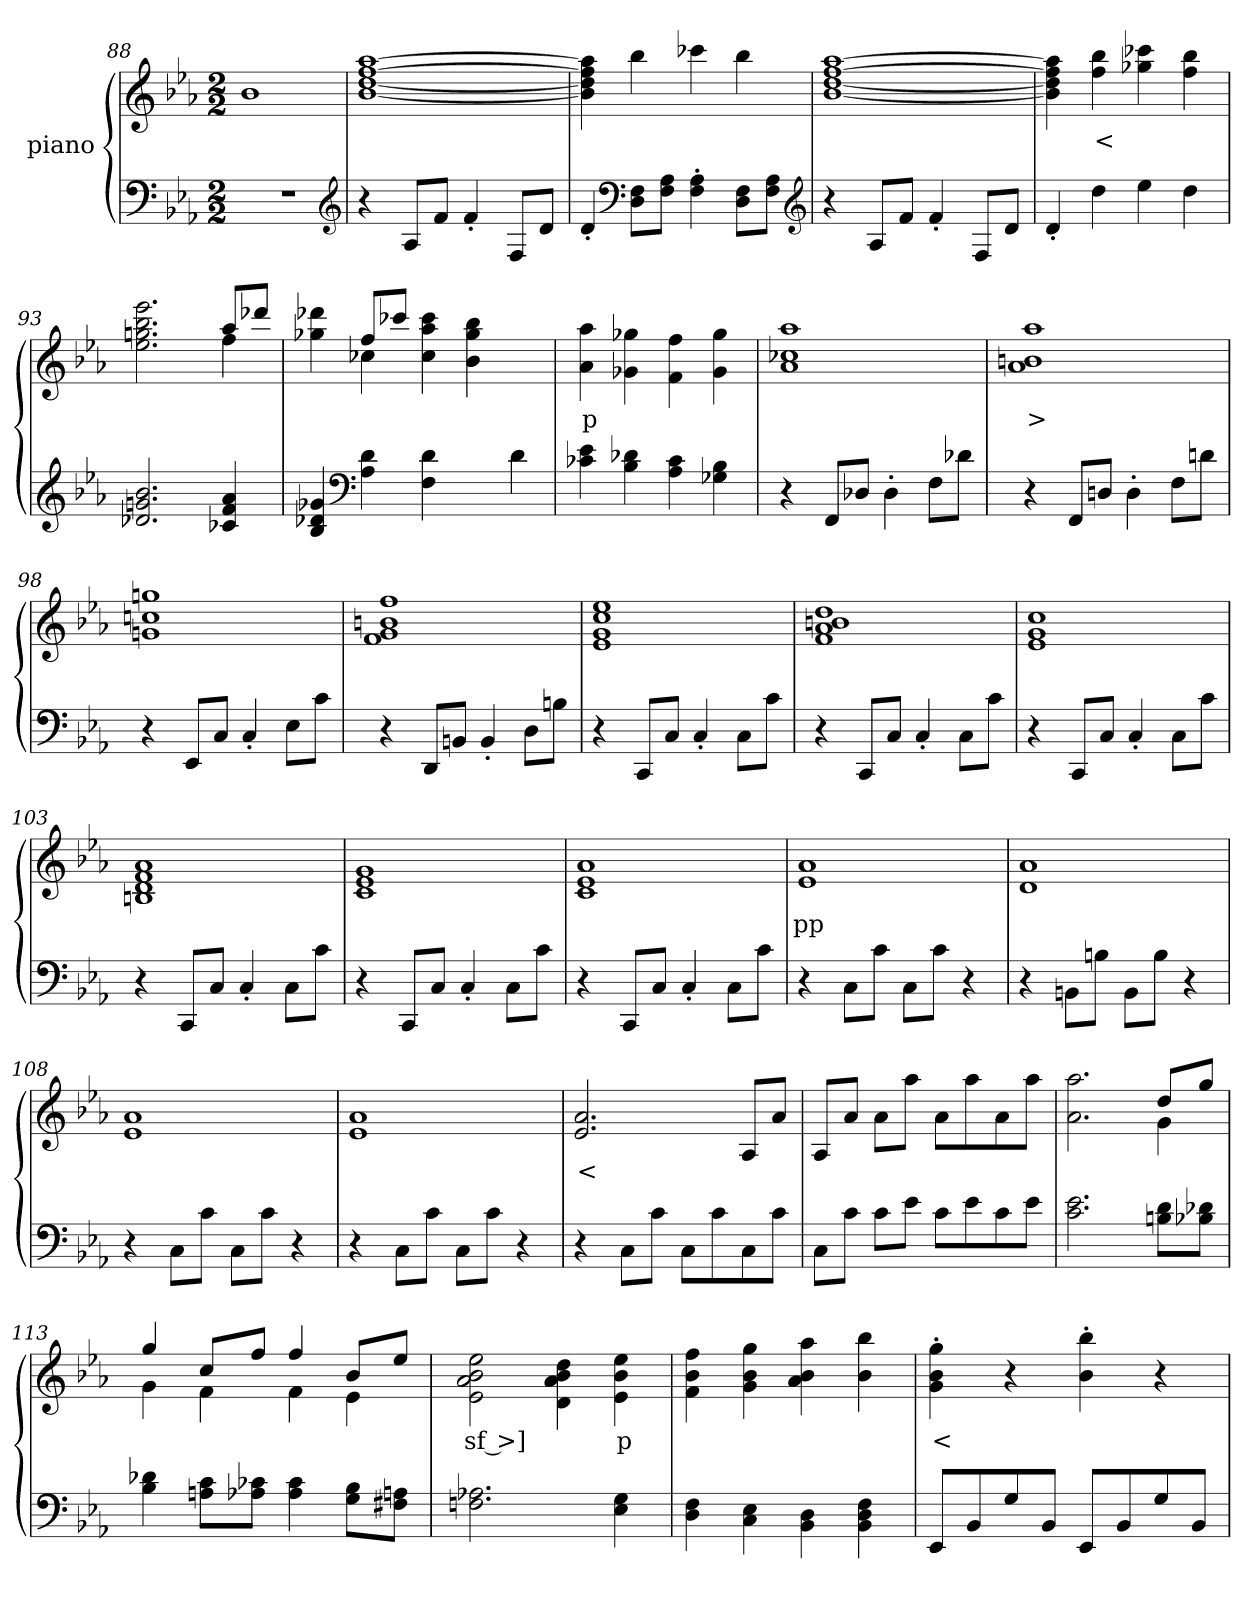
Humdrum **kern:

**kern	**kern	**text
*part2	*part1	*part1
*staff2	*staff1	*staff1
*	*I"piano	*
*clefF4	*clefG2	*
*k[b-e-a-]	*k[b-e-a-]	*
*E-:	*E-:	*
*M2/2	*M2/2	*
=88	=88	=88
1r	1b-	.
*clefG2	*	*
=89	=89	=89
4r	[1b- [1dd [1ff [1aa-	.
8A-L	.	.
8fJ	.	.
4f'>	.	.
8FL	.	.
8dJ	.	.
=90	=90	=90
4d'>	4b-] 4dd] 4ff] 4aa-]	.
*clefF4	*	*
8D 8FL	4bb-	.
8F 8A-J	.	.
4F'> 4A-'>	4ccc-X	.
8D 8FL	4bb-	.
8F 8A-J	.	.
*clefG2	*	*
=91	=91	=91
4r	[1b- [1dd [1ff [1aa-	.
8A-L	.	.
8fJ	.	.
4f'>	.	.
8FL	.	.
8dJ	.	.
=92	=92	=92
4d'>	4b-] 4dd] 4ff] 4aa-]	.
4dd	4ff 4bb-	<
4ee-	4gg-X 4ccc-X	.
4dd	4ff 4bb-	.
=93	=93	=93
*	*^	*
2.d-X 2.gn 2.b-	2.ee- 2.ggn 2.bb- 2.eee-	2.ryy	.
4c-X 4f 4a-	8aa-L	4ff	.
.	8ddd-XJ	.	.
=94	=94	=94	=94
4B- 4d-X 4g-X	4gg-X 4ddd-X	4ryy	.
*clefF4	*	*	*
4A- 4d-	8ffL	4cc-	.
.	8ccc-XJ	.	.
4F 4d-	4cc- 4aa- 4ccc-	4ryy	.
4ryy	4b- 4gg- 4bb-	2ryy	.
4d-	4ryy	.	.
*	*v	*v	*
=95	=95	=95
4c-X 4e-	4a- 4aa-	p
4B- 4d-X	4g-X 4gg-X	.
4A- 4c-	4f 4ff	.
4G-X 4B-	4g- 4gg-	.
=96	=96	=96
4r	1a- 1cc-X 1aa-	.
8FFL	.	.
8D-XJ	.	.
4D-'>	.	.
8FL	.	.
8d-J	.	.
=97	=97	=97
4r	1a- 1bn 1aa-	>
8FFL	.	.
8DnJ	.	.
4D'>	.	.
8FL	.	.
8dnJ	.	.
=98	=98	=98
4r	1gn 1ccn 1ggn	.
8EE-L	.	.
8CJ	.	.
4C'>	.	.
8E-L	.	.
8cJ	.	.
=99	=99	=99
4r	1f 1g 1bn 1ff	.
8DDL	.	.
8BBnJ	.	.
4BB'>	.	.
8DL	.	.
8BnJ	.	.
=100	=100	=100
4r	1e- 1g 1cc 1ee-	.
8CCL	.	.
8CJ	.	.
4C'>	.	.
8CL	.	.
8cJ	.	.
=101	=101	=101
4r	1f 1a- 1bn 1dd	.
8CCL	.	.
8CJ	.	.
4C'>	.	.
8CL	.	.
8cJ	.	.
=102	=102	=102
4r	1e- 1g 1cc	.
8CCL	.	.
8CJ	.	.
4C'>	.	.
8CL	.	.
8cJ	.	.
=103	=103	=103
4r	1Bn 1d 1f 1a-	.
8CCL	.	.
8CJ	.	.
4C'>	.	.
8CL	.	.
8cJ	.	.
=104	=104	=104
4r	1c 1e- 1g	.
8CCL	.	.
8CJ	.	.
4C'>	.	.
8CL	.	.
8cJ	.	.
=105	=105	=105
4r	1c 1e- 1a-	.
8CCL	.	.
8CJ	.	.
4C'>	.	.
8CL	.	.
8cJ	.	.
=106	=106	=106
4r	1e- 1a-	pp
8CL	.	.
8cJ	.	.
8CL	.	.
8cJ	.	.
4r	.	.
=107	=107	=107
4r	1d 1a-	.
8BBnL	.	.
8BnJ	.	.
8BBL	.	.
8BJ	.	.
4r	.	.
=108	=108	=108
4r	1e- 1a-	.
8CL	.	.
8cJ	.	.
8CL	.	.
8cJ	.	.
4r	.	.
=109	=109	=109
4r	1e- 1a-	.
8CL	.	.
8cJ	.	.
8CL	.	.
8cJ	.	.
4r	.	.
=110	=110	=110
4r	2.e- 2.a-	<
8CL	.	.
8cJ	.	.
8CL	.	.
8c	.	.
8C	8A-L	.
8cJ	8a-J	.
=111	=111	=111
8CL	8A-L	.
8cJ	8a-J	.
8cL	8a-L	.
8e-J	8aa-J	.
8cL	8a-L	.
8e-	8aa-	.
8c	8a-	.
8e-J	8aa-J	.
=112	=112	=112
*	*^	*
2.c 2.e-	2.a- 2.aa-	2.ryy	.
8Bn 8dL	8ddL	4g	.
8B-X 8d-XJ	8ggJ	.	.
=113	=113	=113	=113
4B- 4d-X	4gg	4g	.
8An 8cL	8ccL	4f	.
8A-X 8c-XJ	8ffJ	.	.
4A- 4c-	4ff	4f	.
8G 8B-L	8b-L	4e-	.
8F#X 8AnJ	8ee-J	.	.
*	*v	*v	*
=114	=114	=114
2.Fn 2.A-X	2e-\ 2a-\ 2b-\ 2ee-\	sf >]
.	4d\ 4a-\ 4b-\ 4dd\	.
4E- 4G	4e-\ 4b-\ 4ee-\	p
=115	=115	=115
4D 4F	4f 4b- 4ff	.
4C 4E-	4g 4b- 4gg	.
4BB-\ 4D\	4a- 4b- 4aa-	.
4BB- 4D 4F	4b- 4bb-	.
=116	=116	=116
8EE-L	4g'> 4b-'> 4gg'>	<
8BB-	.	.
8G	4r	.
8BB-J	.	.
8EE-L	4b-'> 4bb-'>	.
8BB-	.	.
8G	4r	.
8BB-J	.	.
=	=	=
*-	*-	*-
